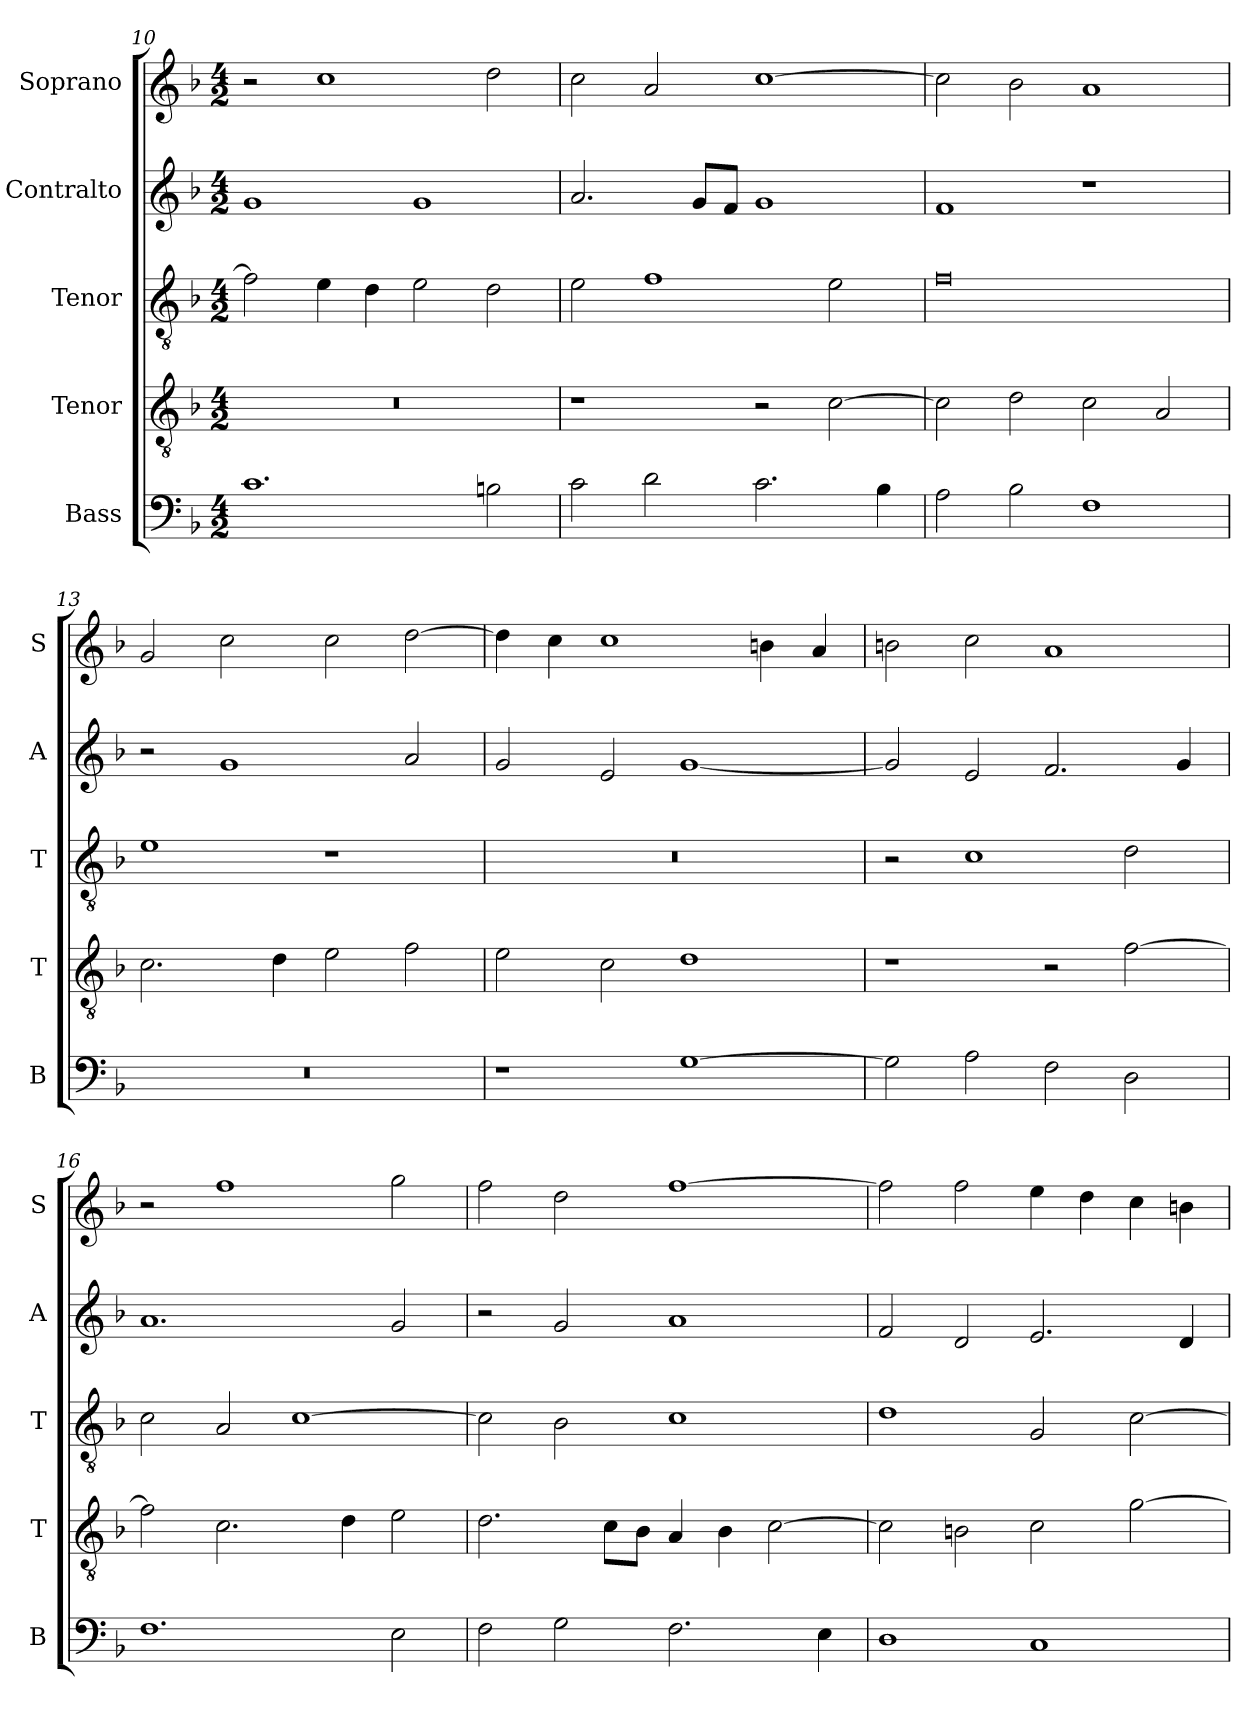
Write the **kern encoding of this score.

**kern	**kern	**kern	**kern	**kern
*part5	*part4	*part3	*part2	*part1
*staff5	*staff4	*staff3	*staff2	*staff1
*I"Bass	*I"Tenor	*I"Tenor	*I"Contralto	*I"Soprano
*I'B	*I'T	*I'T	*I'A	*I'S
*clefF4	*clefGv2	*clefGv2	*clefG2	*clefG2
*k[b-]	*k[b-]	*k[b-]	*k[b-]	*k[b-]
*F:ion	*F:ion	*F:ion	*F:ion	*F:ion
*M4/2	*M4/2	*M4/2	*M4/2	*M4/2
=10	=10	=10	=10	=10
1.c	0r	2f]	1g	2r
.	.	4e	.	1cc
.	.	4d	.	.
.	.	2e	1g	.
2Bn	.	2d	.	2dd
=11	=11	=11	=11	=11
2c	1r	2e	2.a	2cc
2d	.	1f	.	2a
.	.	.	8g/L	.
.	.	.	8f/J	.
2.c	2r	.	1g	[1cc
.	[2c	2e	.	.
4B-	.	.	.	.
=12	=12	=12	=12	=12
2A	2c]	0f	1f	2cc]
2B-	2d	.	.	2b-
1F	2c	.	1r	1a
.	2A	.	.	.
=13	=13	=13	=13	=13
0r	2.c	1e	2r	2g
.	.	.	1g	2cc
.	4d	.	.	.
.	2e	1r	.	2cc
.	2f	.	2a	[2dd
=14	=14	=14	=14	=14
1r	2e	0r	2g	4dd]
.	.	.	.	4cc
.	2c	.	2e	1cc
[1G	1d	.	[1g	.
.	.	.	.	4bn
.	.	.	.	4a
=15	=15	=15	=15	=15
2G]	1r	2r	2g]	2bn
2A	.	1c	2e	2cc
2F	2r	.	2.f	1a
2D	[2f	2d	.	.
.	.	.	4g	.
=16	=16	=16	=16	=16
1.F	2f]	2c	1.a	2r
.	2.c	2A	.	1ff
.	.	[1c	.	.
.	4d	.	.	.
2E	2e	.	2g	2gg
=17	=17	=17	=17	=17
2F	2.d	2c]	2r	2ff
2G	.	2B-	2g	2dd
.	8c\L	.	.	.
.	8B-\J	.	.	.
2.F	4A	1c	1a	[1ff
.	4B-	.	.	.
.	[2c	.	.	.
4E	.	.	.	.
=18	=18	=18	=18	=18
1D	2c]	1d	2f	2ff]
.	2Bn	.	2d	2ff
1C	2c	2G	2.e	4ee
.	.	.	.	4dd
.	[2g	[2c	.	4cc
.	.	.	4d	4bn
=	=	=	=	=
*-	*-	*-	*-	*-
